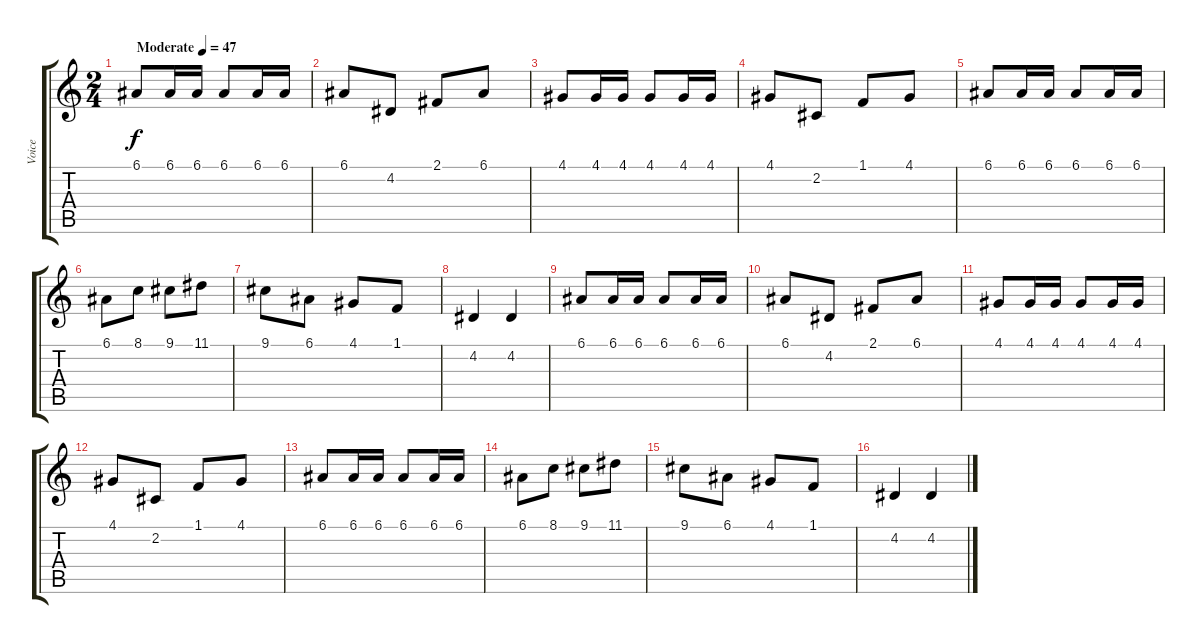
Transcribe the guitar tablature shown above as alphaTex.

\track ("Voice" "Voice") {instrument sopranosax}
\staff {score tabs}
\tuning (E4 B3 G3 D3 A2 E2) {hide}
\ts (2 4)
\tempo (47 "Moderate")
\clef g2
\ks c
6.1.8{dy f instrument sopranosax} 6.1.16 6.1.16 6.1.8 6.1.16 6.1.16 |
6.1.8 4.2.8 2.1.8 6.1.8 |
4.1.8 4.1.16 4.1.16 4.1.8 4.1.16 4.1.16 |
4.1.8 2.2.8 1.1.8 4.1.8 |
6.1.8 6.1.16 6.1.16 6.1.8 6.1.16 6.1.16 |
6.1.8 8.1.8 9.1.8 11.1.8 |
9.1.8 6.1.8 4.1.8 1.1.8 |
4.2.4 4.2.4 |
6.1.8 6.1.16 6.1.16 6.1.8 6.1.16 6.1.16 |
6.1.8 4.2.8 2.1.8 6.1.8 |
4.1.8 4.1.16 4.1.16 4.1.8 4.1.16 4.1.16 |
4.1.8 2.2.8 1.1.8 4.1.8 |
6.1.8 6.1.16 6.1.16 6.1.8 6.1.16 6.1.16 |
6.1.8 8.1.8 9.1.8 11.1.8 |
9.1.8 6.1.8 4.1.8 1.1.8 |
4.2.4 4.2.4
